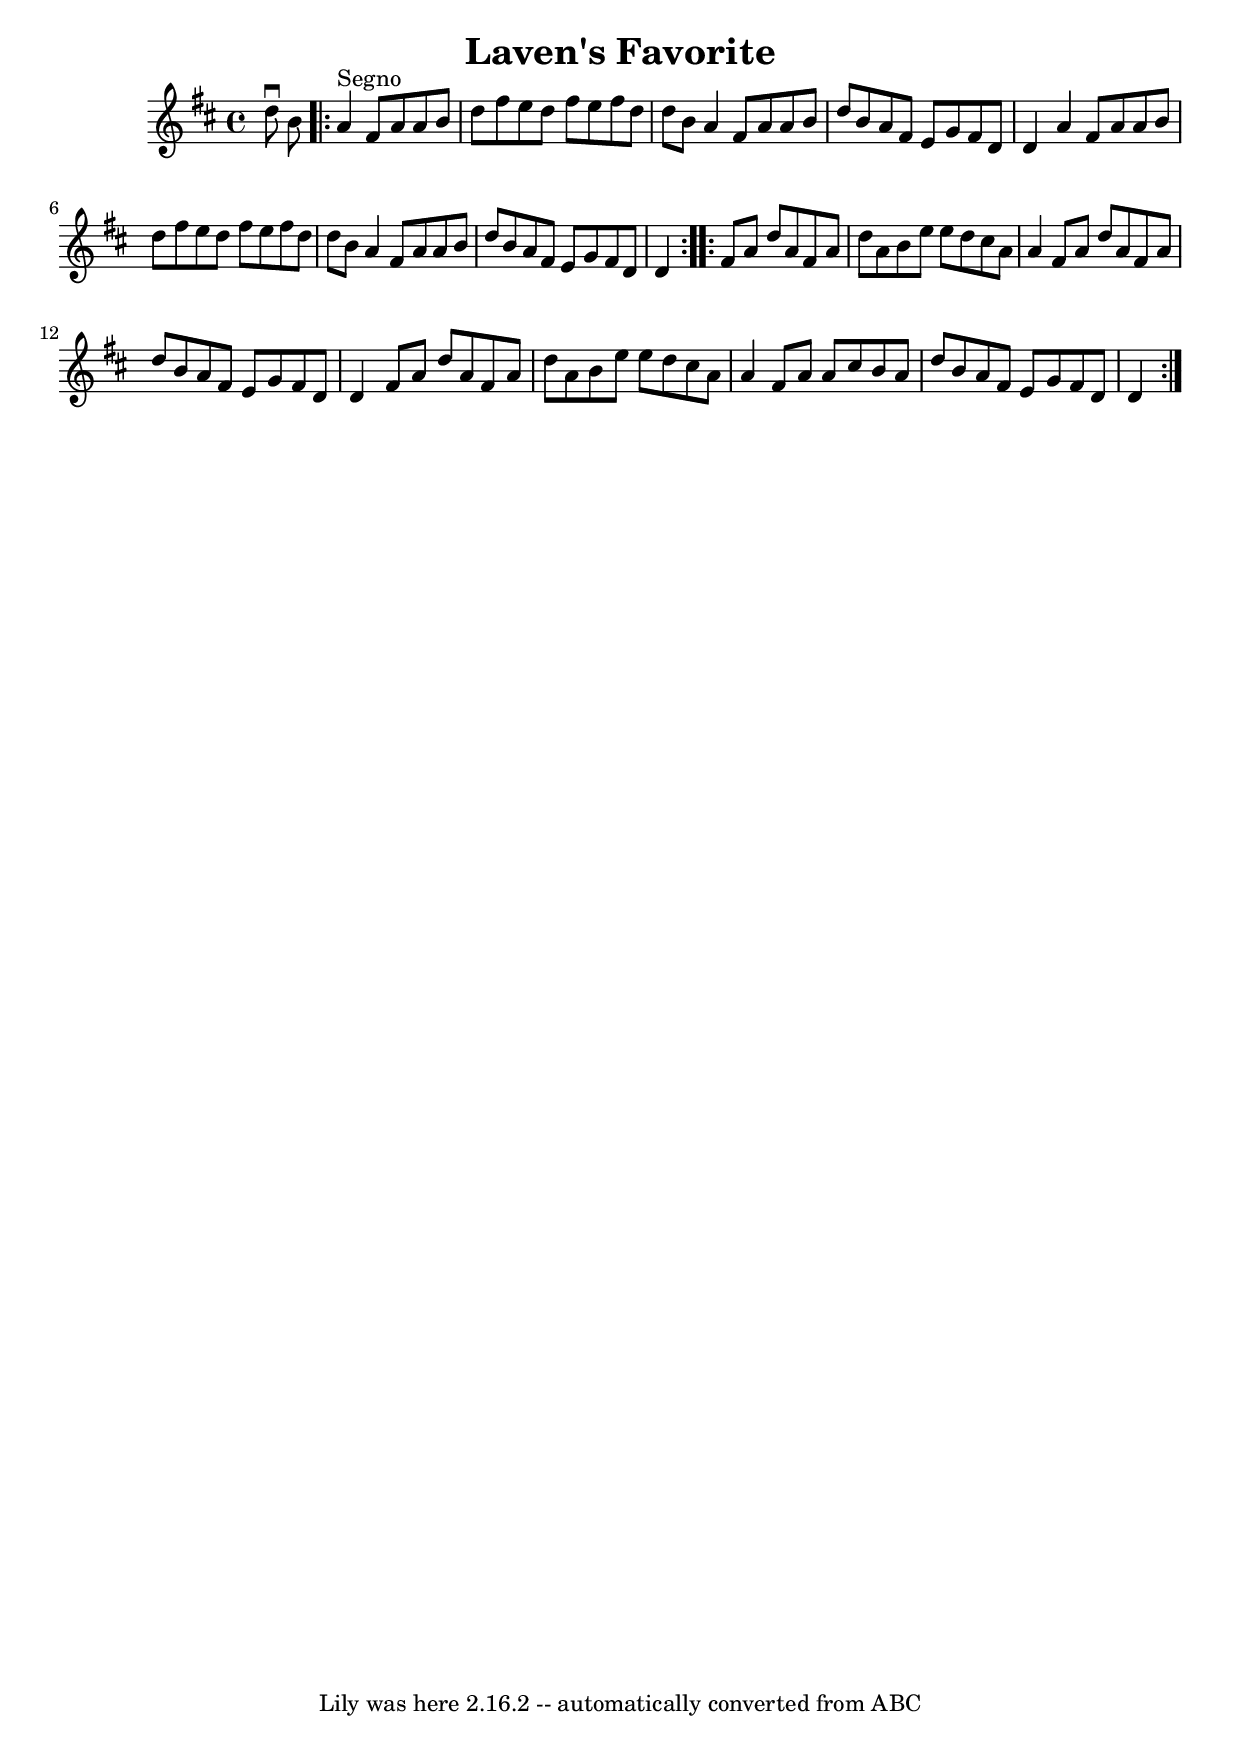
\version "2.16.2"
\include "Mammoth.ily"
\header {
  %% book = "Ryan's Mammoth Collection"
  crossRefNumber = "1"
  footnotes = ""
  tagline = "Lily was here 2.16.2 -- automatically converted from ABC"
  title = "Laven's Favorite"

}
voicedefault =  {


  \time 4/4 
  \key d \major
  d''8^\downbow b'8    
  \repeat volta 2 {
    a'4 
    ^"Segno" fis'8 a'8 a'8 b'8 d''8 fis''8  |
    e''8    
    d''8 fis''8 e''8 fis''8 d''8 d''8 b'8  |
    a'4    
    fis'8 a'8 a'8 b'8 d''8 b'8  |
    a'8 fis'8 e'8    
    g'8 fis'8 d'8 d'4  |
    a'4 fis'8 a'8 a'8 b'8    
    d''8 fis''8  |
    e''8 d''8 fis''8 e''8 fis''8 d''8    
    d''8 b'8  |
    a'4 fis'8 a'8 a'8 b'8 d''8 b'8  
    |
    a'8 fis'8 e'8 g'8 fis'8 d'8 d'4  

  } 
  \repeat volta 2 {
    fis'8 a'8 d''8 a'8 fis'8 a'8 d''8    
    a'8  |
    b'8 e''8 e''8 d''8 cis''8 a'8 a'4  |
    
    fis'8 a'8 d''8 a'8 fis'8 a'8 d''8 b'8  |
    a'8    
    fis'8 e'8 g'8 fis'8 d'8 d'4  |
    fis'8 a'8 d''8   
    a'8 fis'8 a'8 d''8 a'8  |
    b'8 e''8 e''8 d''8    
    cis''8 a'8 a'4  |
    fis'8 a'8 a'8 cis''8 b'8 a'8    
    d''8 b'8  |
    a'8 fis'8 e'8 g'8 fis'8 d'8 d'4    
  }  
  

}

\score{
  <<

    \context Staff="default"
    {
      \voicedefault 
      
    }

  >>
  \layout {
    
  }
  \midi {
  }

}
